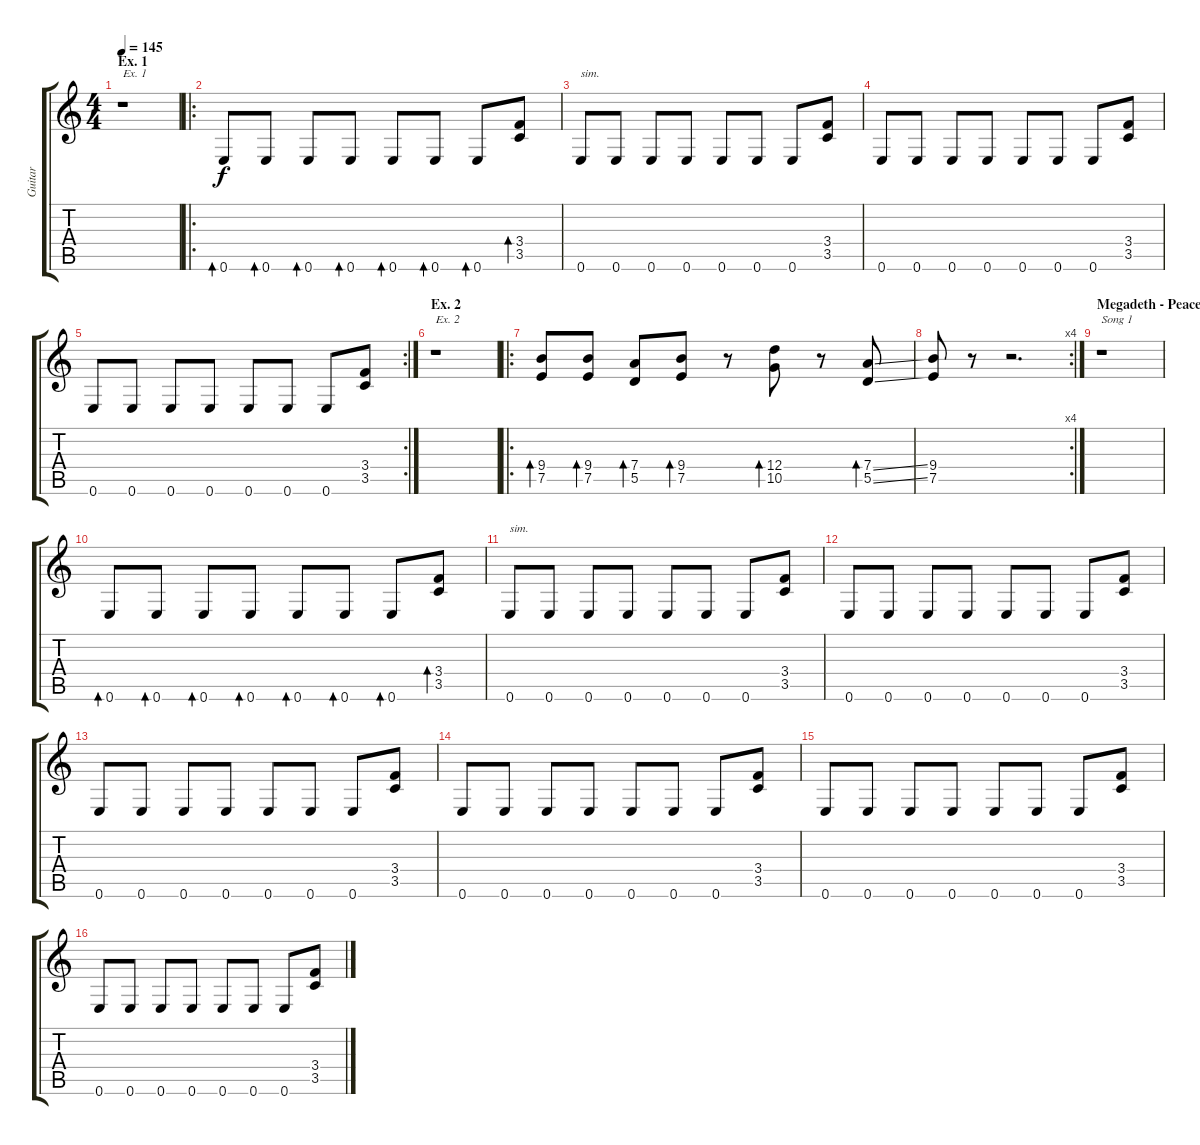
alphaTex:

\track ("Guitar" "Guitar") {instrument distortionguitar}
\staff {score tabs}
\tuning (E4 B3 G3 D3 A2 E2) {hide}
\ts (4 4)
\section ("" "Ex. 1")
\tempo 145
\clef g2
\ks c
r.1{txt "Ex. 1" dy f instrument distortionguitar} |
\ro
0.6.8{bd 60 instrument electricguitarmuted} 0.6.8{bd 60} 0.6.8{bd 60} 0.6.8{bd 60} 0.6.8{bd 60} 0.6.8{bd 60} 0.6.8{bd 60} (3.4 3.5).8{bd 60 instrument distortionguitar} |
0.6.8{txt "sim." instrument electricguitarmuted} 0.6.8 0.6.8 0.6.8 0.6.8 0.6.8 0.6.8 (3.4 3.5).8{instrument distortionguitar} |
0.6.8{instrument electricguitarmuted} 0.6.8 0.6.8 0.6.8 0.6.8 0.6.8 0.6.8 (3.4 3.5).8{instrument distortionguitar} |
\rc 2
0.6.8{instrument electricguitarmuted} 0.6.8 0.6.8 0.6.8 0.6.8 0.6.8 0.6.8 (3.4 3.5).8{instrument distortionguitar} |
\section ("" "Ex. 2")
r.1{txt "Ex. 2"} |
\ro
(9.4 7.5).8{bd 60} (9.4 7.5).8{bd 60} (7.4 5.5).8{bd 60} (9.4 7.5).8{bd 60} r.8 (12.4 10.5).8{bd 60} r.8 (7.4{ss} 5.5{ss}).8{bd 60} |
\rc 4
(9.4 7.5).8 r.8 r.2{d} |
\section ("" "Megadeth - Peace Sells... But Who's Buying?")
r.1{txt "Song 1"} |
0.6.8{bd 60 instrument electricguitarmuted} 0.6.8{bd 60} 0.6.8{bd 60} 0.6.8{bd 60} 0.6.8{bd 60} 0.6.8{bd 60} 0.6.8{bd 60} (3.4 3.5).8{bd 60 instrument distortionguitar} |
0.6.8{txt "sim." instrument electricguitarmuted} 0.6.8 0.6.8 0.6.8 0.6.8 0.6.8 0.6.8 (3.4 3.5).8{instrument distortionguitar} |
0.6.8{instrument electricguitarmuted} 0.6.8 0.6.8 0.6.8 0.6.8 0.6.8 0.6.8 (3.4 3.5).8{instrument distortionguitar} |
0.6.8{instrument electricguitarmuted} 0.6.8 0.6.8 0.6.8 0.6.8 0.6.8 0.6.8 (3.4 3.5).8{instrument distortionguitar} |
0.6.8{instrument electricguitarmuted} 0.6.8 0.6.8 0.6.8 0.6.8 0.6.8 0.6.8 (3.4 3.5).8{instrument distortionguitar} |
0.6.8{instrument electricguitarmuted} 0.6.8 0.6.8 0.6.8 0.6.8 0.6.8 0.6.8 (3.4 3.5).8{instrument distortionguitar} |
0.6.8{instrument electricguitarmuted} 0.6.8 0.6.8 0.6.8 0.6.8 0.6.8 0.6.8 (3.4 3.5).8{instrument distortionguitar}
